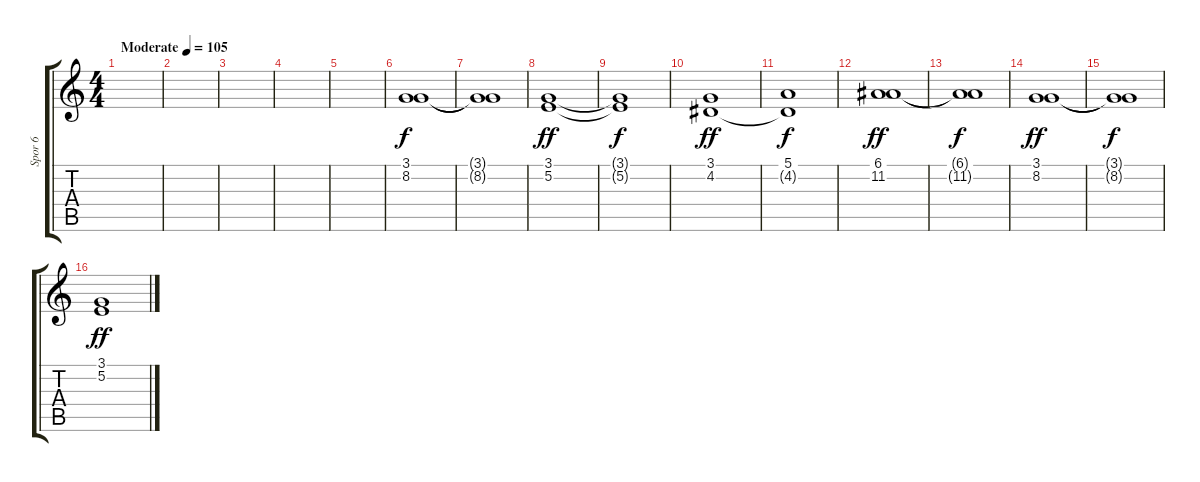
\track ("Spor 6" "Spor 6") {instrument fx6goblins}
\staff {score tabs}
\tuning (E4 B3 G3 D3 A2 E2) {hide}
\ts (4 4)
\tempo (105 "Moderate")
\clef g2
\ks c
|
|
|
|
|
(3.1 8.2).1 |
(3.1{t} 8.2{t}).1{dy f} |
(3.1 5.2).1{dy ff volume 16} |
(3.1{t} 5.2{t}).1{dy f} |
(3.1 4.2).1{dy ff volume 8} |
(5.1 4.2{t}).1{dy f} |
(6.1 11.2).1{dy ff} |
(6.1{t} 11.2{t}).1{dy f} |
(3.1 8.2).1{dy ff} |
(3.1{t} 8.2{t}).1{dy f} |
(3.1 5.2).1{dy ff volume 16}
